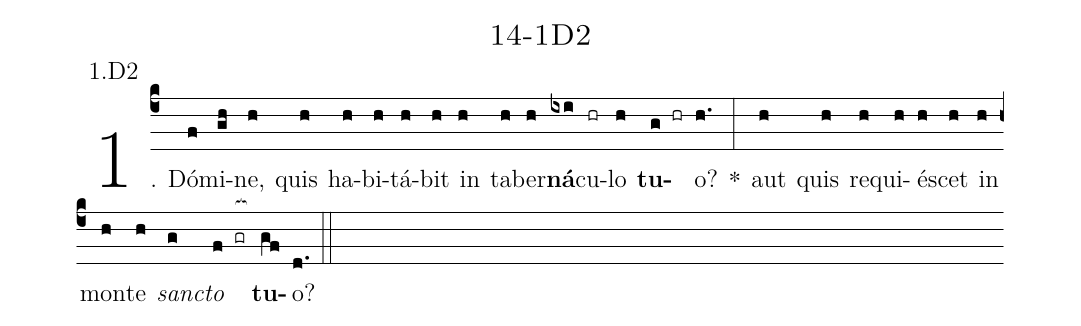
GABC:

name: 14-1D2;
annotation: 1.D2;
%%
(c4)1. Dó(f)mi(gh)ne,(h) quis(h) ha(h)bi(h)tá(h)bit(h) in(h) ta(h)ber(h)<b>ná</b>(ixi)cu(hr)lo(h) <b>tu</b>(g hr)o?(h.) *(:) aut(h) quis(h) re(h)qui(h)é(h)scet(h) in(h) mon(h)te(h) <i>sanc</i>(g)<i>to</i>(f gr[ocb:1{]) <b>tu</b>(gf[ocb:0}])o?(d.) (::)
